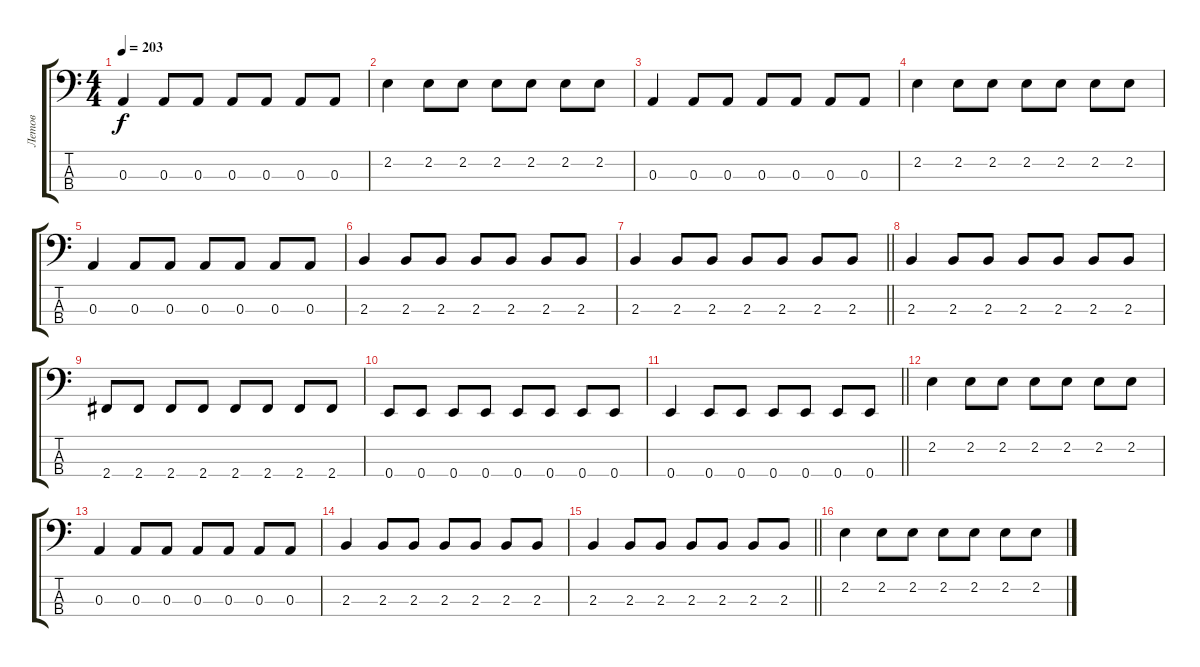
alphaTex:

\track ("Летов" "Летов") {instrument electricbasspick}
\staff {score tabs}
\tuning (G2 D2 A1 E1) {hide}
\ts (4 4)
\tempo 203
\clef f4
\ks c
0.3.4{dy f} 0.3.8 0.3.8 0.3.8 0.3.8 0.3.8 0.3.8 |
2.2.4 2.2.8 2.2.8 2.2.8 2.2.8 2.2.8 2.2.8 |
0.3.4 0.3.8 0.3.8 0.3.8 0.3.8 0.3.8 0.3.8 |
2.2.4 2.2.8 2.2.8 2.2.8 2.2.8 2.2.8 2.2.8 |
0.3.4 0.3.8 0.3.8 0.3.8 0.3.8 0.3.8 0.3.8 |
2.3.4 2.3.8 2.3.8 2.3.8 2.3.8 2.3.8 2.3.8 |
\barLineRight lightlight
2.3.4 2.3.8 2.3.8 2.3.8 2.3.8 2.3.8 2.3.8 |
2.3.4 2.3.8 2.3.8 2.3.8 2.3.8 2.3.8 2.3.8 |
2.4.8 2.4.8 2.4.8 2.4.8 2.4.8 2.4.8 2.4.8 2.4.8 |
0.4.8 0.4.8 0.4.8 0.4.8 0.4.8 0.4.8 0.4.8 0.4.8 |
\barLineRight lightlight
0.4.4 0.4.8 0.4.8 0.4.8 0.4.8 0.4.8 0.4.8 |
2.2.4 2.2.8 2.2.8 2.2.8 2.2.8 2.2.8 2.2.8 |
0.3.4 0.3.8 0.3.8 0.3.8 0.3.8 0.3.8 0.3.8 |
2.3.4 2.3.8 2.3.8 2.3.8 2.3.8 2.3.8 2.3.8 |
\barLineRight lightlight
2.3.4 2.3.8 2.3.8 2.3.8 2.3.8 2.3.8 2.3.8 |
2.2.4 2.2.8 2.2.8 2.2.8 2.2.8 2.2.8 2.2.8
